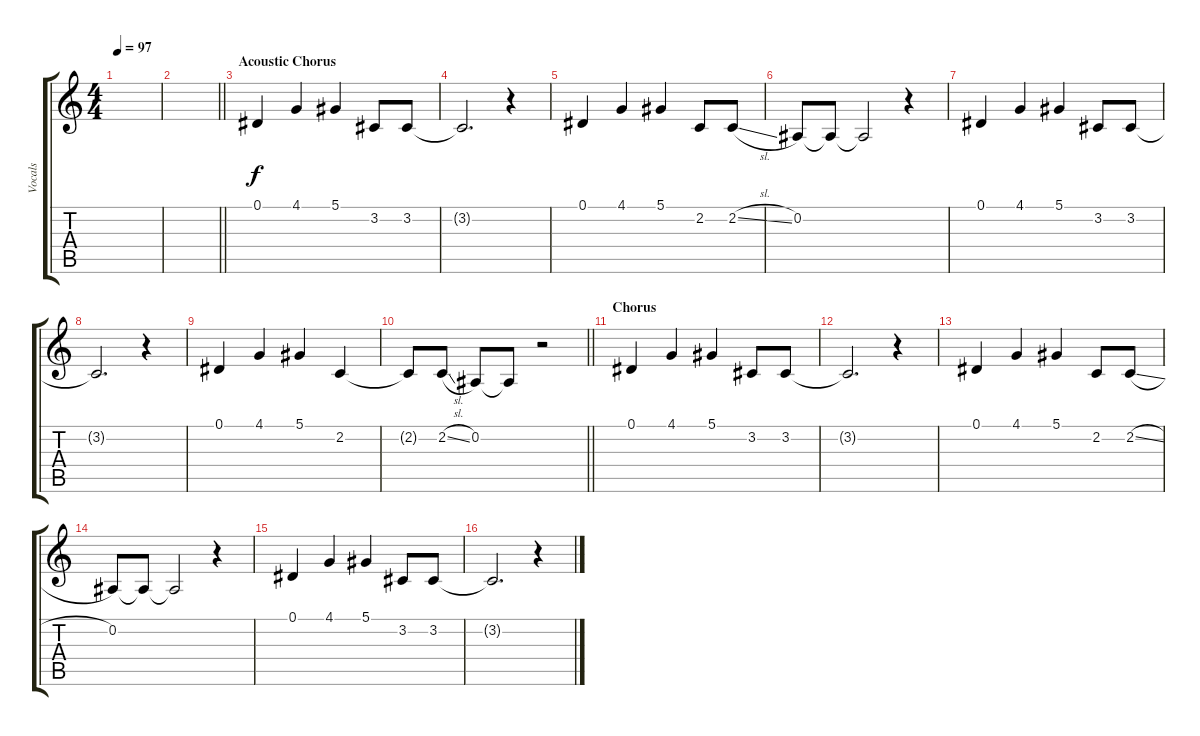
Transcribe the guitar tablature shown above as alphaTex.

\track ("Vocals" "Vocals") {instrument lead1square}
\staff {score tabs}
\tuning (Eb4 Bb3 Gb3 Db3 Ab2 Eb2) {hide}
\ts (4 4)
\tempo 97
\clef g2
\ks c
|
\barLineRight lightlight
|
\section ("" "Acoustic Chorus")
0.1.4 4.1.4 5.1.4 3.2.8 3.2.8 |
3.2{t}.2{d} r.4 |
0.1.4 4.1.4 5.1.4 2.2.8 2.2{sl}.8 |
0.2.8 0.2{t}.8 0.2{t}.2 r.4 |
0.1.4 4.1.4 5.1.4 3.2.8 3.2.8 |
3.2{t}.2{d} r.4 |
0.1.4 4.1.4 5.1.4 2.2.4 |
\barLineRight lightlight
2.2{t}.8 2.2{sl}.8 0.2.8 0.2{t}.8 r.2 |
\section ("" "Chorus")
0.1.4 4.1.4 5.1.4 3.2.8 3.2.8 |
3.2{t}.2{d} r.4 |
0.1.4 4.1.4 5.1.4 2.2.8 2.2{sl}.8 |
0.2.8 0.2{t}.8 0.2{t}.2 r.4 |
0.1.4 4.1.4 5.1.4 3.2.8 3.2.8 |
3.2{t}.2{d} r.4
